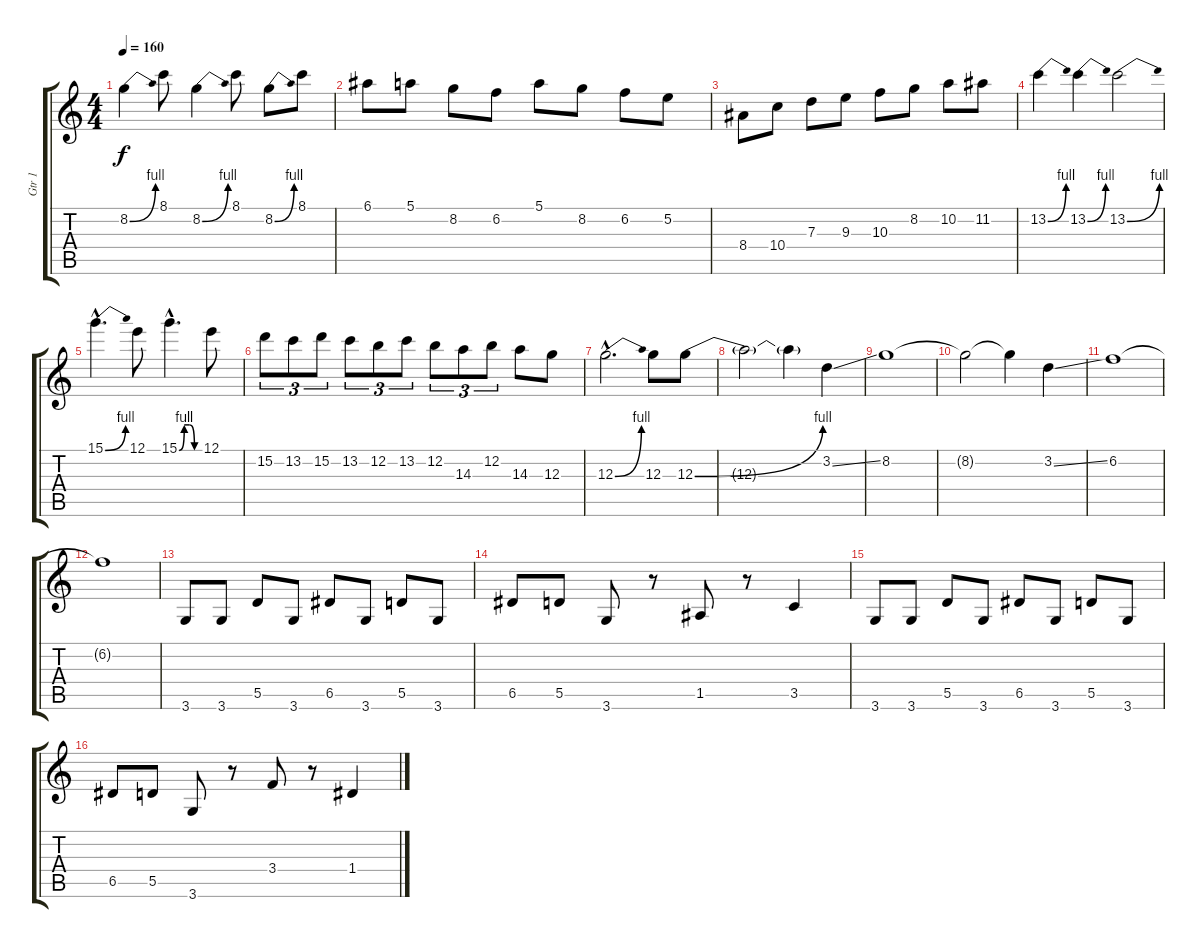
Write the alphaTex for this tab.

\track ("Gtr 1" "Gtr 1") {instrument distortionguitar}
\staff {score tabs}
\tuning (E4 B3 G3 D3 A2 E2) {hide}
\ts (4 4)
\tempo 160
\clef g2
\ks c
8.2{be (bend 0 0 60 4)}.4{dy f} 8.1.8 8.2{be (bend 0 0 60 4)}.4 8.1.8 8.2{be (bend 0 0 60 4)}.8 8.1.8 |
6.1.8 5.1.8 8.2.8 6.2.8 5.1.8 8.2.8 6.2.8 5.2.8 |
8.4.8 10.4.8 7.3.8 9.3.8 10.3.8 8.2.8 10.2.8 11.2.8 |
13.2{be (bend 0 0 60 4)}.4 13.2{be (bend 0 0 60 4)}.4 13.2{be (bend 0 0 60 4)}.2 |
15.1{be (bend 0 0 60 4) hac}.4{d} 12.1.8 15.1{be (custom 0 0 15 4 30 4 45 0 60 0) hac}.4{d} 12.1.8 |
15.2.8{tu (3 2)} 13.2.8{tu (3 2)} 15.2.8{tu (3 2)} 13.2.8{tu (3 2)} 12.2.8{tu (3 2)} 13.2.8{tu (3 2)} 12.2.8{tu (3 2)} 14.3.8{tu (3 2)} 12.2.8{tu (3 2)} 14.3.8 12.3.8 |
12.3{be (bend 0 0 60 4) hac}.2{d} 12.3.8 12.3{be (bend 0 0 60 4)}.8 |
12.3{t}.2 12.3{t}.4 3.2{ss}.4 |
8.2.1 |
8.2{t}.2 8.2{t}.4 3.2{ss}.4 |
6.2.1 |
6.2{t}.1 |
3.6.8 3.6.8 5.5.8 3.6.8 6.5.8 3.6.8 5.5.8 3.6.8 |
6.5.8 5.5.8 3.6.8 r.8 1.5.8 r.8 3.5.4 |
3.6.8 3.6.8 5.5.8 3.6.8 6.5.8 3.6.8 5.5.8 3.6.8 |
6.5.8 5.5.8 3.6.8 r.8 3.4.8 r.8 1.4.4
